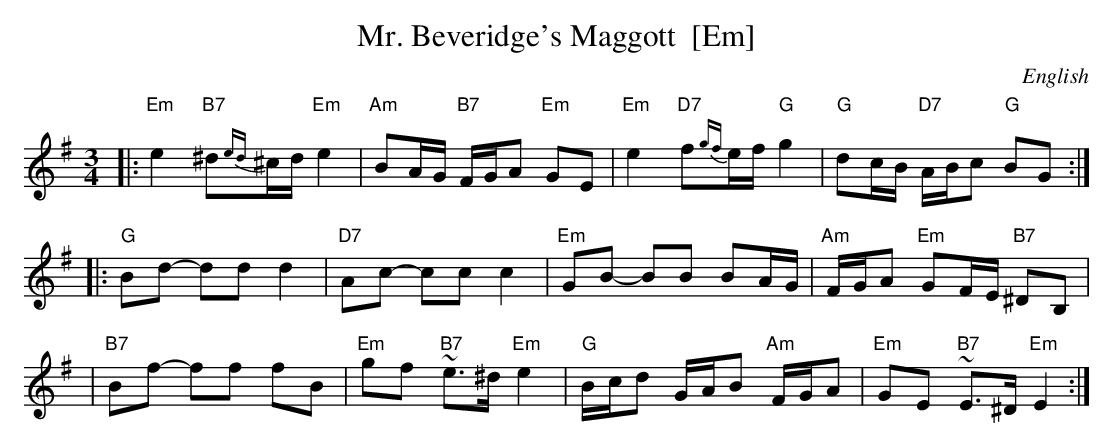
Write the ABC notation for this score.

X:1
T: Mr. Beveridge's Maggott  [Em]
O: English
M: 3/4
L: 1/8
K: Em
|: "Em"e2 "B7"^d{ed}^c/d/ "Em"e2 | "Am"BA/G/ "B7"F/G/A "Em"GE | "Em"e2 "D7"f{gf}e/f/ "G"g2 | "G"dc/B/ "D7"A/B/c "G"BG :|
|: "G"Bd- dd d2 | "D7"Ac- cc c2 | "Em"GB- BB BA/G/ | "Am"F/G/A "Em"GF/E/ "B7"^DB, |
| "B7"Bf- ff fB | "Em"gf "B7"~e>^d "Em"e2 | "G"B/c/d G/A/B "Am"F/G/A | "Em"GE "B7"~E>^D "Em"E2 :|
